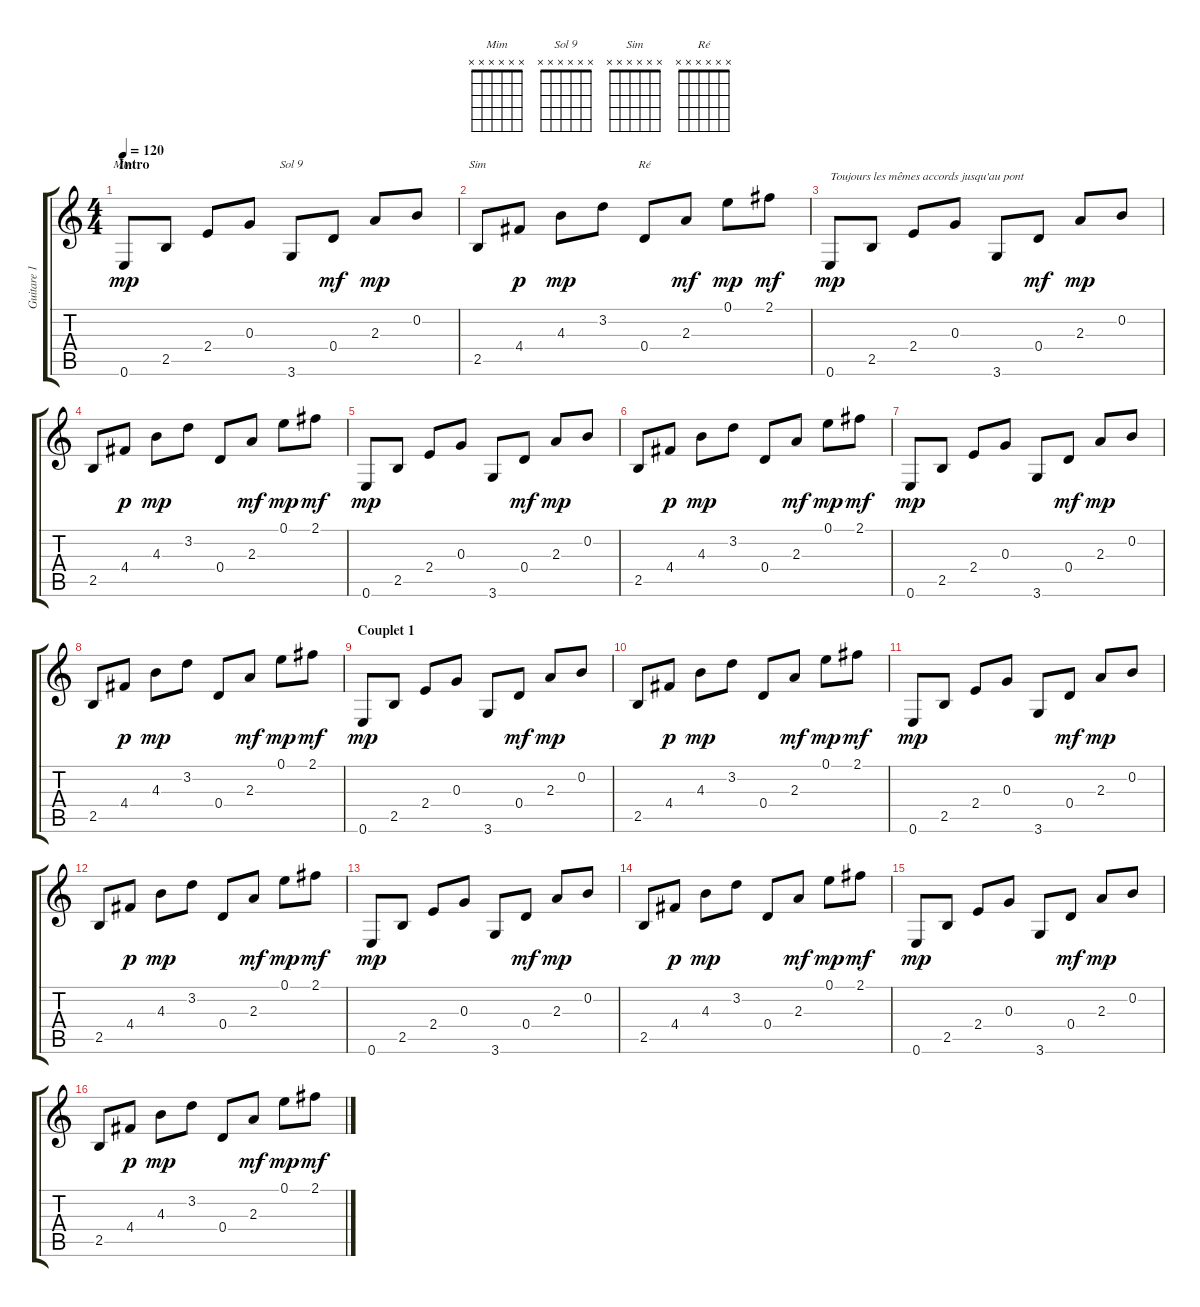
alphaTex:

\track ("Guitare 1" "Guitare 1") {instrument acousticguitarsteel}
\staff {score tabs}
\tuning (E4 B3 G3 D3 A2 E2) {hide}
\chord ("Mim" x x x x x x) {firstfret 0}
\chord ("Sol 9" x x x x x x) {firstfret 0}
\chord ("Sim" x x x x x x) {firstfret 0}
\chord ("Ré" x x x x x x) {firstfret 0}
\ts (4 4)
\section ("" "Intro")
\tempo 120
\clef g2
\ks c
0.6.8{ch "Mim" dy mp instrument acousticguitarsteel} 2.5.8 2.4.8 0.3.8 3.6.8{ch "Sol 9"} 0.4.8{dy mf} 2.3.8{dy mp} 0.2.8 |
2.5.8{ch "Sim"} 4.4.8{dy p} 4.3.8{dy mp} 3.2.8 0.4.8{ch "Ré"} 2.3.8{dy mf} 0.1.8{dy mp} 2.1.8{dy mf} |
0.6.8{txt "Toujours les mêmes accords jusqu'au pont" dy mp} 2.5.8 2.4.8 0.3.8 3.6.8 0.4.8{dy mf} 2.3.8{dy mp} 0.2.8 |
2.5.8 4.4.8{dy p} 4.3.8{dy mp} 3.2.8 0.4.8 2.3.8{dy mf} 0.1.8{dy mp} 2.1.8{dy mf} |
0.6.8{dy mp} 2.5.8 2.4.8 0.3.8 3.6.8 0.4.8{dy mf} 2.3.8{dy mp} 0.2.8 |
2.5.8 4.4.8{dy p} 4.3.8{dy mp} 3.2.8 0.4.8 2.3.8{dy mf} 0.1.8{dy mp} 2.1.8{dy mf} |
0.6.8{dy mp} 2.5.8 2.4.8 0.3.8 3.6.8 0.4.8{dy mf} 2.3.8{dy mp} 0.2.8 |
2.5.8 4.4.8{dy p} 4.3.8{dy mp} 3.2.8 0.4.8 2.3.8{dy mf} 0.1.8{dy mp} 2.1.8{dy mf} |
\section ("" "Couplet 1")
0.6.8{dy mp} 2.5.8 2.4.8 0.3.8 3.6.8 0.4.8{dy mf} 2.3.8{dy mp} 0.2.8 |
2.5.8 4.4.8{dy p} 4.3.8{dy mp} 3.2.8 0.4.8 2.3.8{dy mf} 0.1.8{dy mp} 2.1.8{dy mf} |
0.6.8{dy mp} 2.5.8 2.4.8 0.3.8 3.6.8 0.4.8{dy mf} 2.3.8{dy mp} 0.2.8 |
2.5.8 4.4.8{dy p} 4.3.8{dy mp} 3.2.8 0.4.8 2.3.8{dy mf} 0.1.8{dy mp} 2.1.8{dy mf} |
0.6.8{dy mp} 2.5.8 2.4.8 0.3.8 3.6.8 0.4.8{dy mf} 2.3.8{dy mp} 0.2.8 |
2.5.8 4.4.8{dy p} 4.3.8{dy mp} 3.2.8 0.4.8 2.3.8{dy mf} 0.1.8{dy mp} 2.1.8{dy mf} |
0.6.8{dy mp} 2.5.8 2.4.8 0.3.8 3.6.8 0.4.8{dy mf} 2.3.8{dy mp} 0.2.8 |
2.5.8 4.4.8{dy p} 4.3.8{dy mp} 3.2.8 0.4.8 2.3.8{dy mf} 0.1.8{dy mp} 2.1.8{dy mf}
